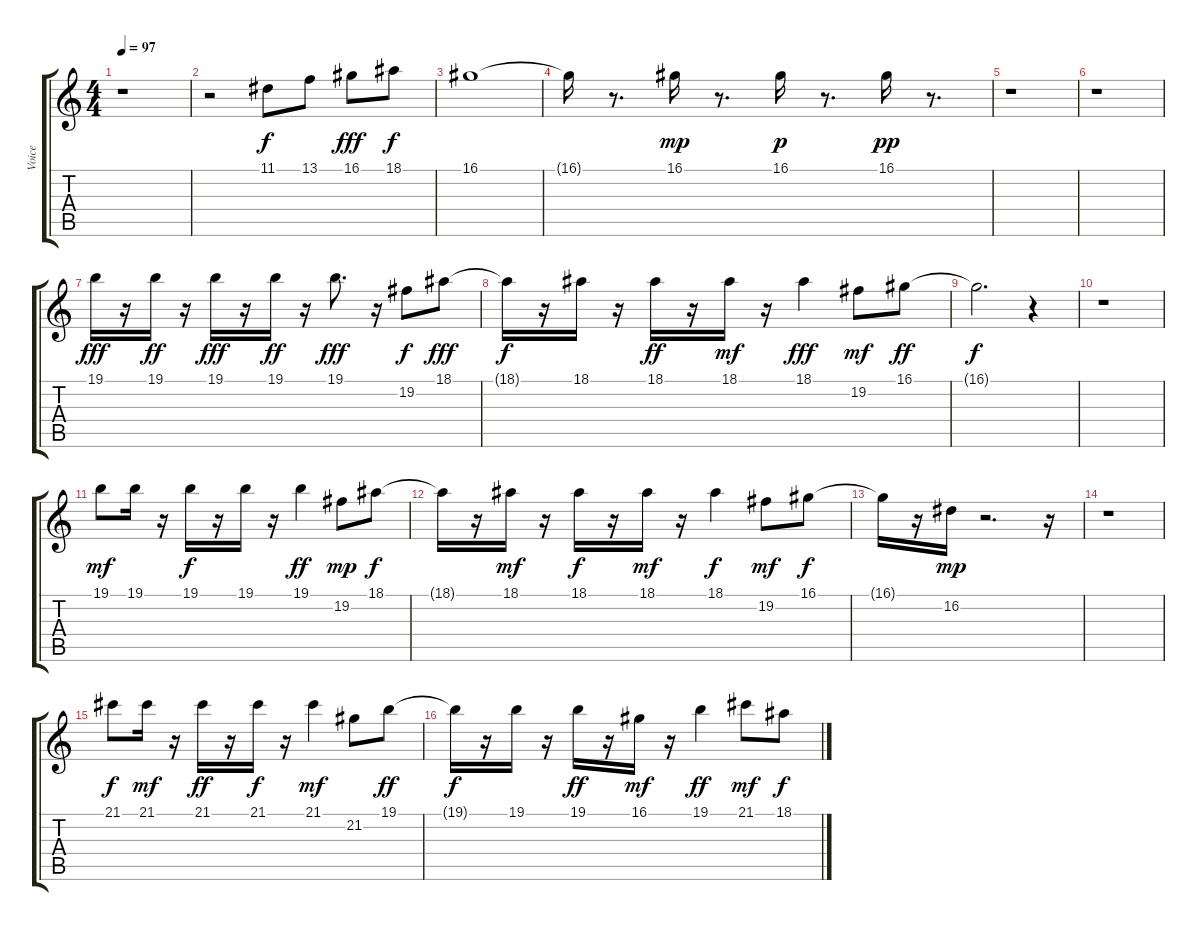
\track ("Voice" "Voice") {instrument flute}
\staff {score tabs}
\tuning (E4 B3 G3 D3 A2 E2) {hide}
\ts (4 4)
\tempo 97
\clef g2
\ks c
r.1{dy pp} |
r.2 11.1.8{dy f} 13.1.8 16.1.8{dy fff} 18.1.8{dy f} |
16.1.1 |
16.1{t}.16 r.8{d} 16.1.16{dy mp} r.8{d} 16.1.16{dy p} r.8{d} 16.1.16{dy pp} r.8{d} |
r.1 |
r.1 |
19.1.16{dy fff} r.16 19.1.16{dy ff} r.16 19.1.16{dy fff} r.16 19.1.16{dy ff} r.16 19.1.8{d dy fff} r.16 19.2.8{dy f} 18.1.8{dy fff} |
18.1{t}.16{dy f} r.16 18.1.16 r.16 18.1.16{dy ff} r.16 18.1.16{dy mf} r.16 18.1.4{dy fff} 19.2.8{dy mf} 16.1.8{dy ff} |
16.1{t}.2{d dy f} r.4 |
r.1 |
19.1.8{dy mf} 19.1.16 r.16 19.1.16{dy f} r.16 19.1.16 r.16 19.1.4{dy ff} 19.2.8{dy mp} 18.1.8{dy f} |
18.1{t}.16 r.16 18.1.16{dy mf} r.16 18.1.16{dy f} r.16 18.1.16{dy mf} r.16 18.1.4{dy f} 19.2.8{dy mf} 16.1.8{dy f} |
16.1{t}.16 r.16 16.2.16{dy mp} r.2{d} r.16 |
r.1 |
21.1.8{dy f} 21.1.16{dy mf} r.16 21.1.16{dy ff} r.16 21.1.16{dy f} r.16 21.1.4{dy mf} 21.2.8 19.1.8{dy ff} |
19.1{t}.16{dy f} r.16 19.1.16 r.16 19.1.16{dy ff} r.16 16.1.16{dy mf} r.16 19.1.4{dy ff} 21.1.8{dy mf} 18.1.8{dy f}
